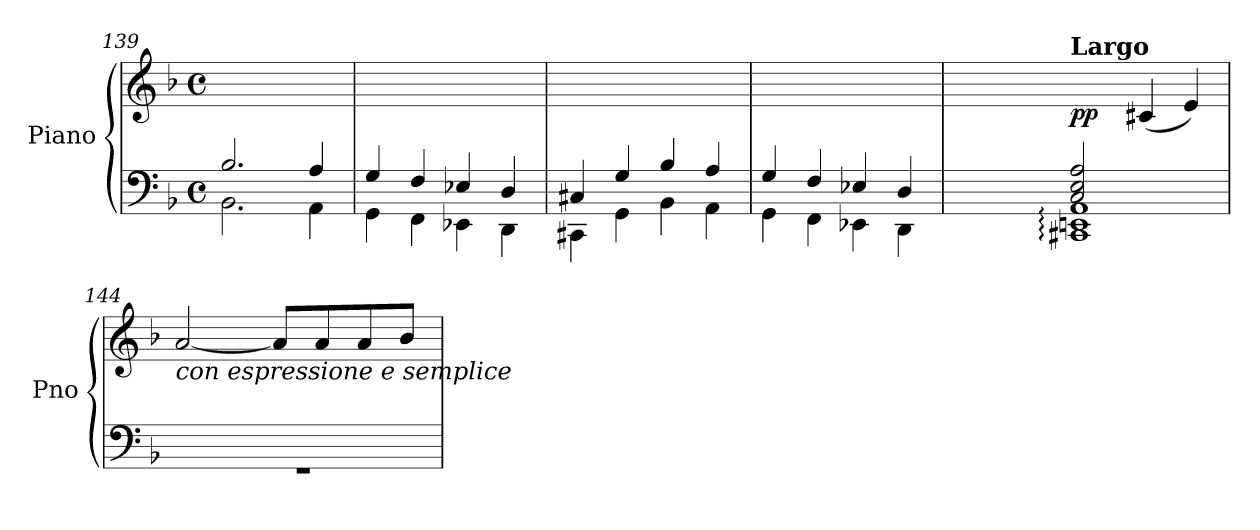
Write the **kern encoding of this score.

**kern	**kern	**dynam
*part1	*part1	*part1
*staff2	*staff1	*staff1/2
*I"Piano	*	*
*I'Pno	*	*
*clefF4	*clefG2	*
*k[b-]	*k[b-]	*
*M4/4	*M4/4	*
*met(c)	*met(c)	*
=139	=139	=139
*^	*	*
*	*^	*	*
!	!	!	!	!LO:DY:a=2
!	!	!	!	!LO:DY:n=1:b
2.B-/	1ryy	2.BB-\	1ryy	sf other-dynamics
4A/	.	4AA\	.	.
=140	=140	=140	=140	=140
4G/	1ryy	4GG\	1ryy	.
4F/	.	4FF\	.	.
4E-X/	.	4EE-X\	.	.
4D/	.	4DD\	.	.
=141	=141	=141	=141	=141
4C#X/	1ryy	4CC#X\	1ryy	.
4G/	.	4GG\	.	.
4B-/	.	4BB-\	.	.
4A/	.	4AA\	.	.
=142	=142	=142	=142	=142
4G/	1ryy	4GG\	1ryy	.
4F/	.	4FF\	.	.
4E-X/	.	4EE-X\	.	.
4D/	.	4DD\	.	.
=143	=143	=143	=143	=143
!	!	!	!LO:TX:a:B:t=Largo	!
!	!	!	!	!LO:DY:b
2C/ 2E/ 2A/	1ryy	1CC#X: 1EEn: 1AA: 1C#Xyy: 1Enyy: 1Ayy:	2ryy	pp
2ryy	.	.	(<4c#X/	.
.	.	.	4e/)	.
*	*v	*v	*	*
!!LO:PB:g=z
=144	=144	=144	=144
!	!	!LO:TX:b:i:t=con espressione e semplice	!
1ryy	1r	[2a/	.
.	.	8a/L]	.
.	.	8a/	.
.	.	8a/	.
.	.	8b-/J	.
*v	*v	*	*
=	=	=
*-	*-	*-
